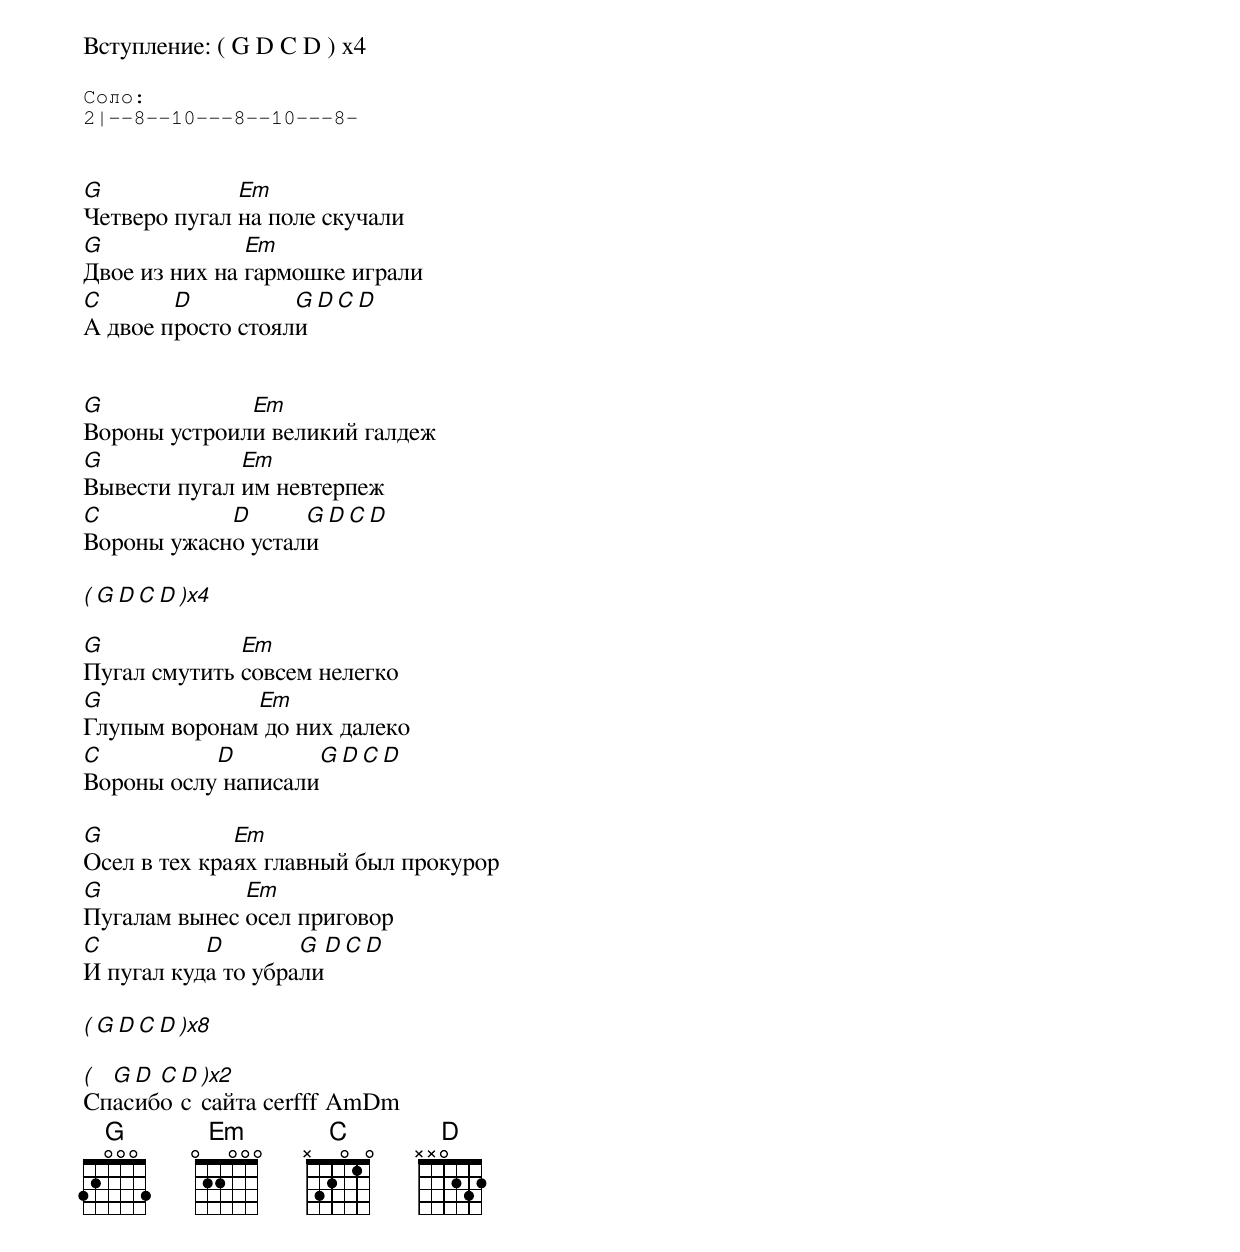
Вступление: ( G D C D ) x4

Соло:
2|--8--10---8--10---8-


G             Em
Четверо пугал на поле скучали
G              Em
Двое из них на гармошке играли
C       D          G D C D
А двое просто стояли


G             Em
Вороны устроили великий галдеж
G             Em
Вывести пугал им невтерпеж
C           D      G D C D
Вороны ужасно устали

( G D C D )x4

G             Em
Пугал смутить совсем нелегко
G             Em
Глупым воронам до них далеко
C          D        G D C D
Вороны ослу написали

G             Em
Осел в тех краях главный был прокурор
G             Em
Пугалам вынес осел приговор
C          D        G D C D
И пугал куда то убрали

( G D C D )x8

( G D C D )x2
Спасибо с сайта cerfff AmDm
